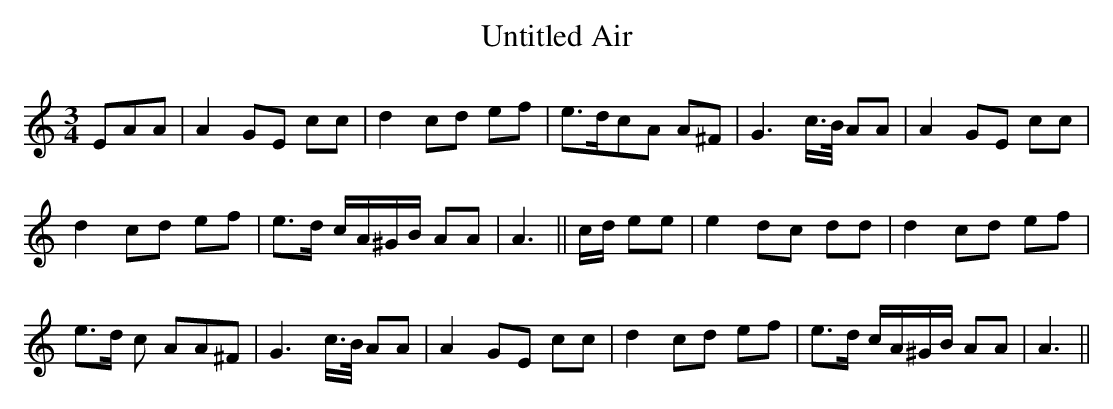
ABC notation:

X:1
T:Untitled Air
M:3/4
L:1/8
K:A Minor
EAA|A2 GE cc|d2 cd ef|e>dcA A^F|G3 c/>B/ AA|A2 GE cc|
d2 cd ef|e>d c/A/^G/B/ AA|A3||c/d/ ee|e2 dc dd|d2 cd ef|
e>d c AA^F|G3 c/>B/ AA|A2 GE cc|d2 cd ef|e>d c/A/^G/B/ AA|A3||
